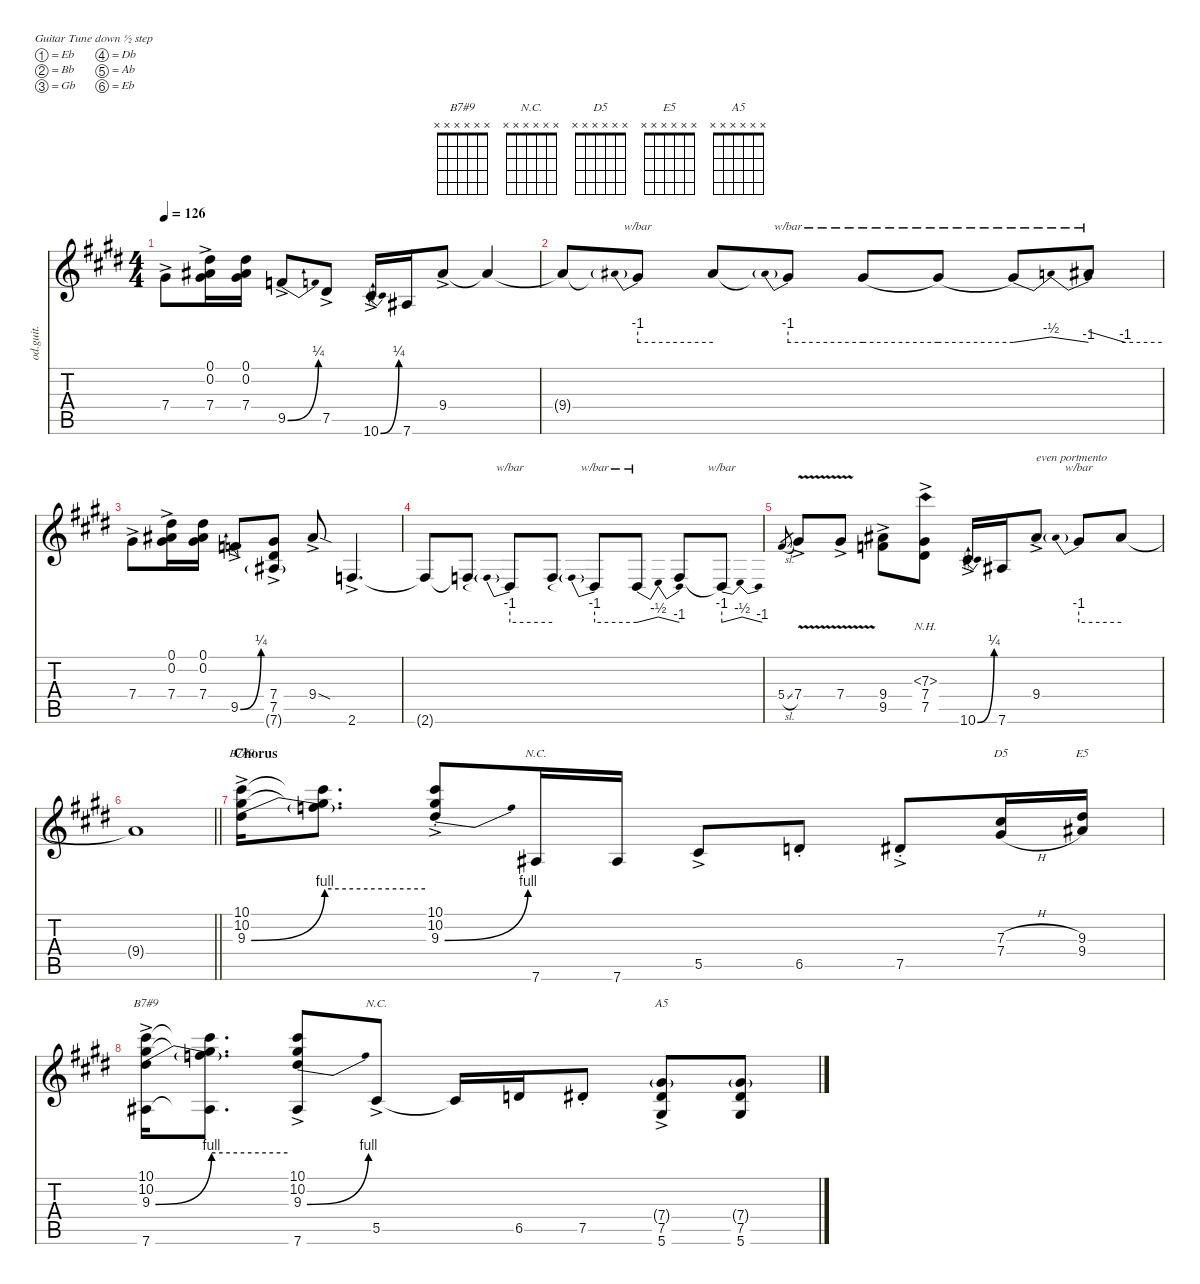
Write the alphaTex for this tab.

\defaultSystemsLayout 4
\hideDynamics
\bracketExtendMode nobrackets
\otherSystemsTrackNameOrientation horizontal
\track ("Jimi Guitar" "od.guit.") {instrument overdrivenguitar}
\staff {score tabs}
\tuning (Eb4 Bb3 Gb3 Db3 Ab2 Eb2)
\chord ("B7#9" x x x x x x)
\chord ("N.C." x x x x x x)
\chord ("D5" x x x x x x)
\chord ("E5" x x x x x x)
\chord ("A5" x x x x x x)
\ts (4 4)
\tempo 126
\clef g2
\ks e
7.4{ac acc #}.8{dy mf beam Down} (0.1{ac acc #} 0.2{ac acc #} 7.4{ac acc #}).16{beam Down} (0.1{acc #} 0.2{acc #} 7.4{acc #}).16{beam Down} 9.5{be (bend 0 0 60 1) ac acc forcenatural}.8{beam Up} 7.5{ac acc #}.8{beam Up} 10.6{be (bend 0 0 60 1) ac acc #}.16{beam Up} 7.6{acc #}.16{beam Up} 9.4{ac acc #}.8{beam Up} 9.4{t acc #}.4{dy f beam Up} |
9.4{t acc #}.8{beam Up} 9.4{t acc #}.8{tbe (predive default 0 -4 60 -4) beam Up} 9.4{t acc #}.8{beam Up} 9.4{t acc #}.8{tbe (predive default 0 -4 60 -4) beam Up} 9.4{t acc #}.8{tbe (hold default 0 -4 60 -4) beam Up} 9.4{t acc #}.8{tbe (hold default 0 -4 60 -4) beam Up} 9.4{t acc #}.8{tbe (dip default 0 -4 30 -2 60 -4) beam Up} 9.4{t acc #}.8{tbe (custom default 0 0 30 -4 30 -4 60 -4) beam Up} |
7.4{ac acc #}.8{dy mf beam Down} (0.1{ac acc #} 0.2{ac acc #} 7.4{ac acc #}).16{beam Down} (0.1{acc #} 0.2{acc #} 7.4{acc #}).16{beam Down} 9.5{be (bend 0 0 60 1) ac acc forcenatural}.8{beam Up} (7.4{ac acc #} 7.5{ac acc #} 7.6{g acc #}).8{beam Up} 9.4{sod ac acc #}.8{beam Up} 2.6{ac acc forcenatural}.4{d beam Up} |
2.6{t acc forcenatural}.8{dy f beam Up} 2.6{t acc forcenatural}.8{beam Up} 2.6{t acc forcenatural}.8{tbe (predive default 0 -4 60 -4) beam Up} 2.6{t acc forcenatural}.8{beam Up} 2.6{t acc forcenatural}.8{tbe (predive default 0 -4 60 -4) beam Up} 2.6{t acc forcenatural}.8{tbe (dip default 0 -4 30 -2 60 -4) beam Up} 2.6{t acc forcenatural}.8{beam Up} 2.6{t acc forcenatural}.8{tbe (dip default 0 -4 30 -2 60 -4) beam Up} |
5.4{sl acc #}.8{gr dy mp beam Up} 7.4{v ac acc #}.8{dy mf beam Up} 7.4{v ac acc #}.8{beam Up} (9.4{ac acc #} 9.5{ac acc forcenatural}).8{beam Down} (7.3{nh ac acc #} 7.4{ac acc #} 7.5{ac acc #}).8{beam Down} 10.6{be (bend 0 0 60 1) ac acc #}.16{beam Up} 7.6{acc #}.16{beam Up} 9.4{ac acc #}.8{txt "even portmento" beam Up} 9.4{t acc #}.8{tbe (predive default 0 -4 60 -4) dy f beam Up} 9.4{t acc #}.8{beam Up} |
\barLineRight lightlight
9.4{t acc #}.1{beam Up} |
\section ("" "Chorus")
(10.1{ac acc #} 10.2{ac acc #} 9.3{be (bend 0 0 60 4) ac acc #}).16{ch "B7#9" dy ff beam Down} (10.1{t acc #} 10.2{t acc #} 9.3{be (hold 0 4 60 4) t}).8{d dy f beam Down} (10.1{ac st acc #} 10.2{ac st acc #} 9.3{be (bend 0 0 45 4) ac st acc #}).8{dy ff beam Up} 7.6{acc #}.16{ch "N.C." beam Up} 7.6{acc #}.16{beam Up} 5.5{ac acc #}.8{beam Up} 6.5{st acc forcenatural}.8{beam Up} 7.5{ac st acc #}.8{beam Up} (7.3{h acc #} 7.4{h acc #}).16{ch "D5" beam Up} (9.3{acc #} 9.4{acc #}).16{ch "E5" beam Up} |
(10.1{ac acc #} 10.2{ac acc #} 9.3{be (bend 0 0 60 4) ac acc #} 7.6{ac acc #}).16{ch "B7#9" beam Down} (10.1{t acc #} 10.2{t acc #} 9.3{be (hold 0 4 60 4) t} 7.6{t acc #}).8{d dy f beam Down} (10.1{ac acc #} 10.2{ac acc #} 9.3{be (bend 0 0 45 4) ac acc #} 7.6{ac acc #}).8{dy ff beam Up} 5.5{ac acc #}.8{ch "N.C." beam Up} 5.5{t acc #}.16{dy f beam Up} 6.5{acc forcenatural}.16{dy ff beam Up} 7.5{st acc #}.8{beam Up} (7.4{g acc #} 7.5{ac acc #} 5.6{ac acc #}).8{ch "A5" dy f beam Up} (7.4{g acc #} 7.5{acc #} 5.6{acc #}).8{dy ff beam Up}
